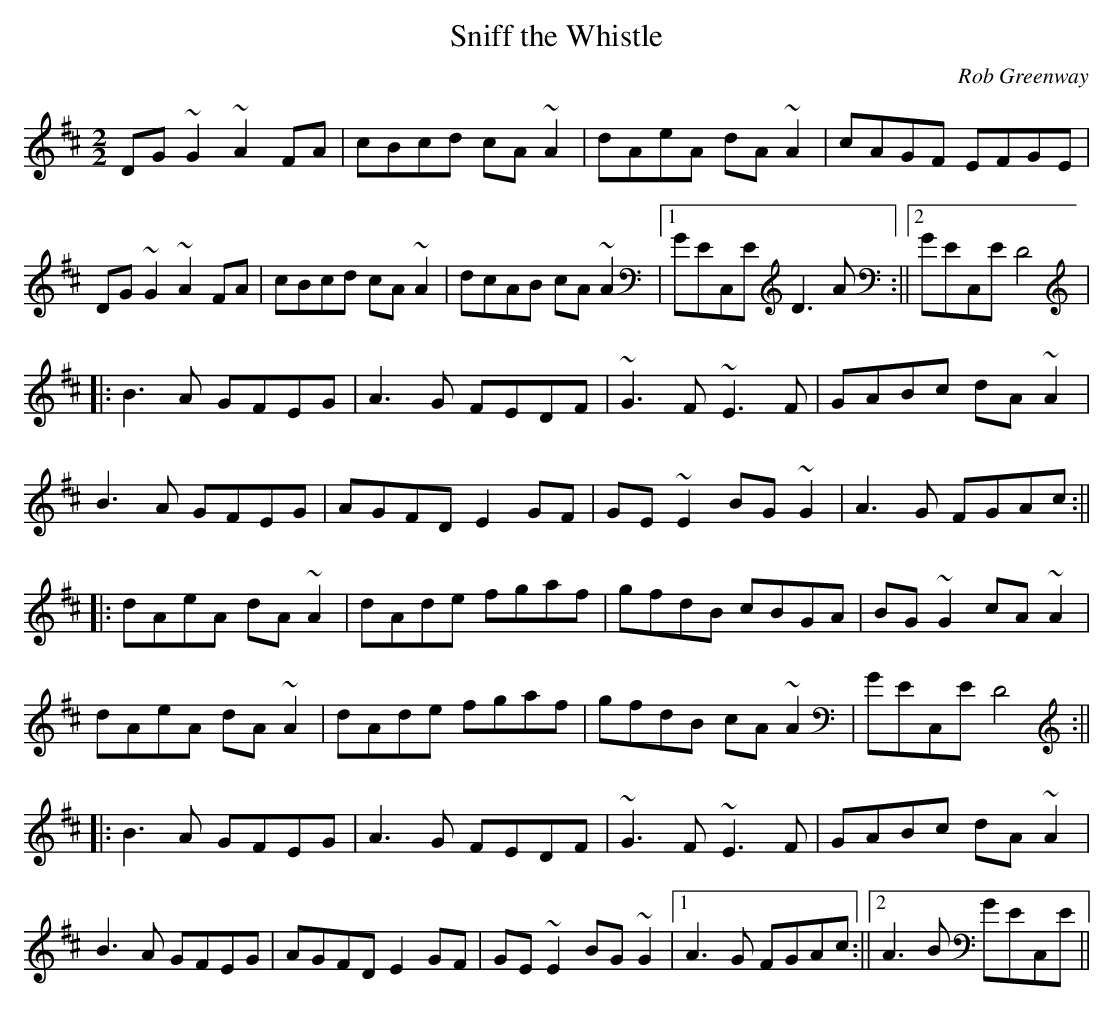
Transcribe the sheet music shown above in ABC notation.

X:1
T:Sniff the Whistle
M:2/2
L:1/8
C:Rob Greenway
K:D
DG~G2 ~A2FA|cBcd cA~A2|dAeA dA~A2|cAGF EFGE|
DG~G2 ~A2FA|cBcd cA~A2|dcAB cA~A2|1 GEC,E D3A:||2 GEC,E D4|
||:B3A GFEG|A3G FEDF|~G3F ~E3F|GABc dA~A2|
B3A GFEG|AGFD E2GF|GE~E2 BG~G2|A3G FGAc:||
||:dAeA dA~A2|dAde fgaf|gfdB cBGA|BG~G2 cA~A2|
dAeA dA~A2|dAde fgaf|gfdB cA~A2|GEC,E D4:||
||:B3A GFEG|A3G FEDF|~G3F ~E3F|GABc dA~A2|
B3A GFEG|AGFD E2GF|GE~E2 BG~G2|1 A3G FGAc:||2 A3B GEC,E||
